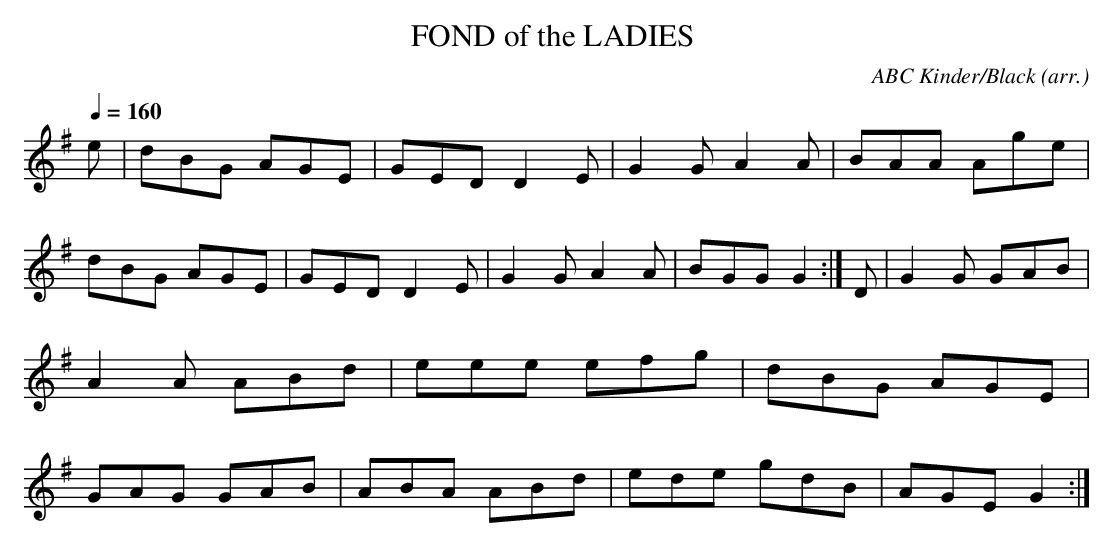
X:1
T:FOND of the LADIES \
C:ABC Kinder/Black (arr.)\
M:6/8\
L:1/8\
Q:1/4=160\
K:G\
e|dBG AGE|GED D2E|G2G A2A|BAA Age|\
dBG AGE|GED D2 E|G2 G A2 A|BGG G2:|\
D|G2 G GAB|A2 A ABd|eee efg|dBG AGE|\
GAG GAB|ABA ABd|ede gdB|AGE G2:|\
\
\
